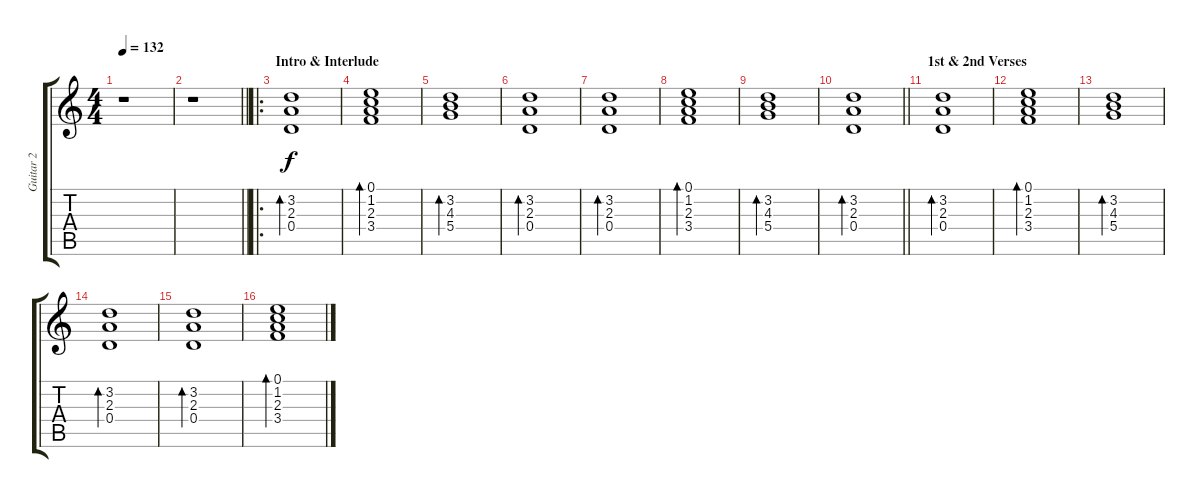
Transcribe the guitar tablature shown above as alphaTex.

\track ("Guitar 2" "Guitar 2") {instrument electricguitarclean}
\staff {score tabs}
\tuning (E4 B3 G3 D3 A2 E2) {hide}
\ts (4 4)
\tempo 132
\clef g2
\ks c
r.1{dy f instrument electricguitarclean} |
\barLineRight lightlight
r.1 |
\ro
\section ("" "Intro & Interlude")
(3.2 2.3 0.4).1{bd 30} |
(0.1 1.2 2.3 3.4).1{bd 30} |
(3.2 4.3 5.4).1{bd 30} |
(3.2 2.3 0.4).1{bd 30} |
(3.2 2.3 0.4).1{bd 30} |
(0.1 1.2 2.3 3.4).1{bd 30} |
(3.2 4.3 5.4).1{bd 30} |
\barLineRight lightlight
(3.2 2.3 0.4).1{bd 30} |
\section ("" "1st & 2nd Verses")
(3.2 2.3 0.4).1{bd 30} |
(0.1 1.2 2.3 3.4).1{bd 30} |
(3.2 4.3 5.4).1{bd 30} |
(3.2 2.3 0.4).1{bd 30} |
(3.2 2.3 0.4).1{bd 30} |
(0.1 1.2 2.3 3.4).1{bd 30}
